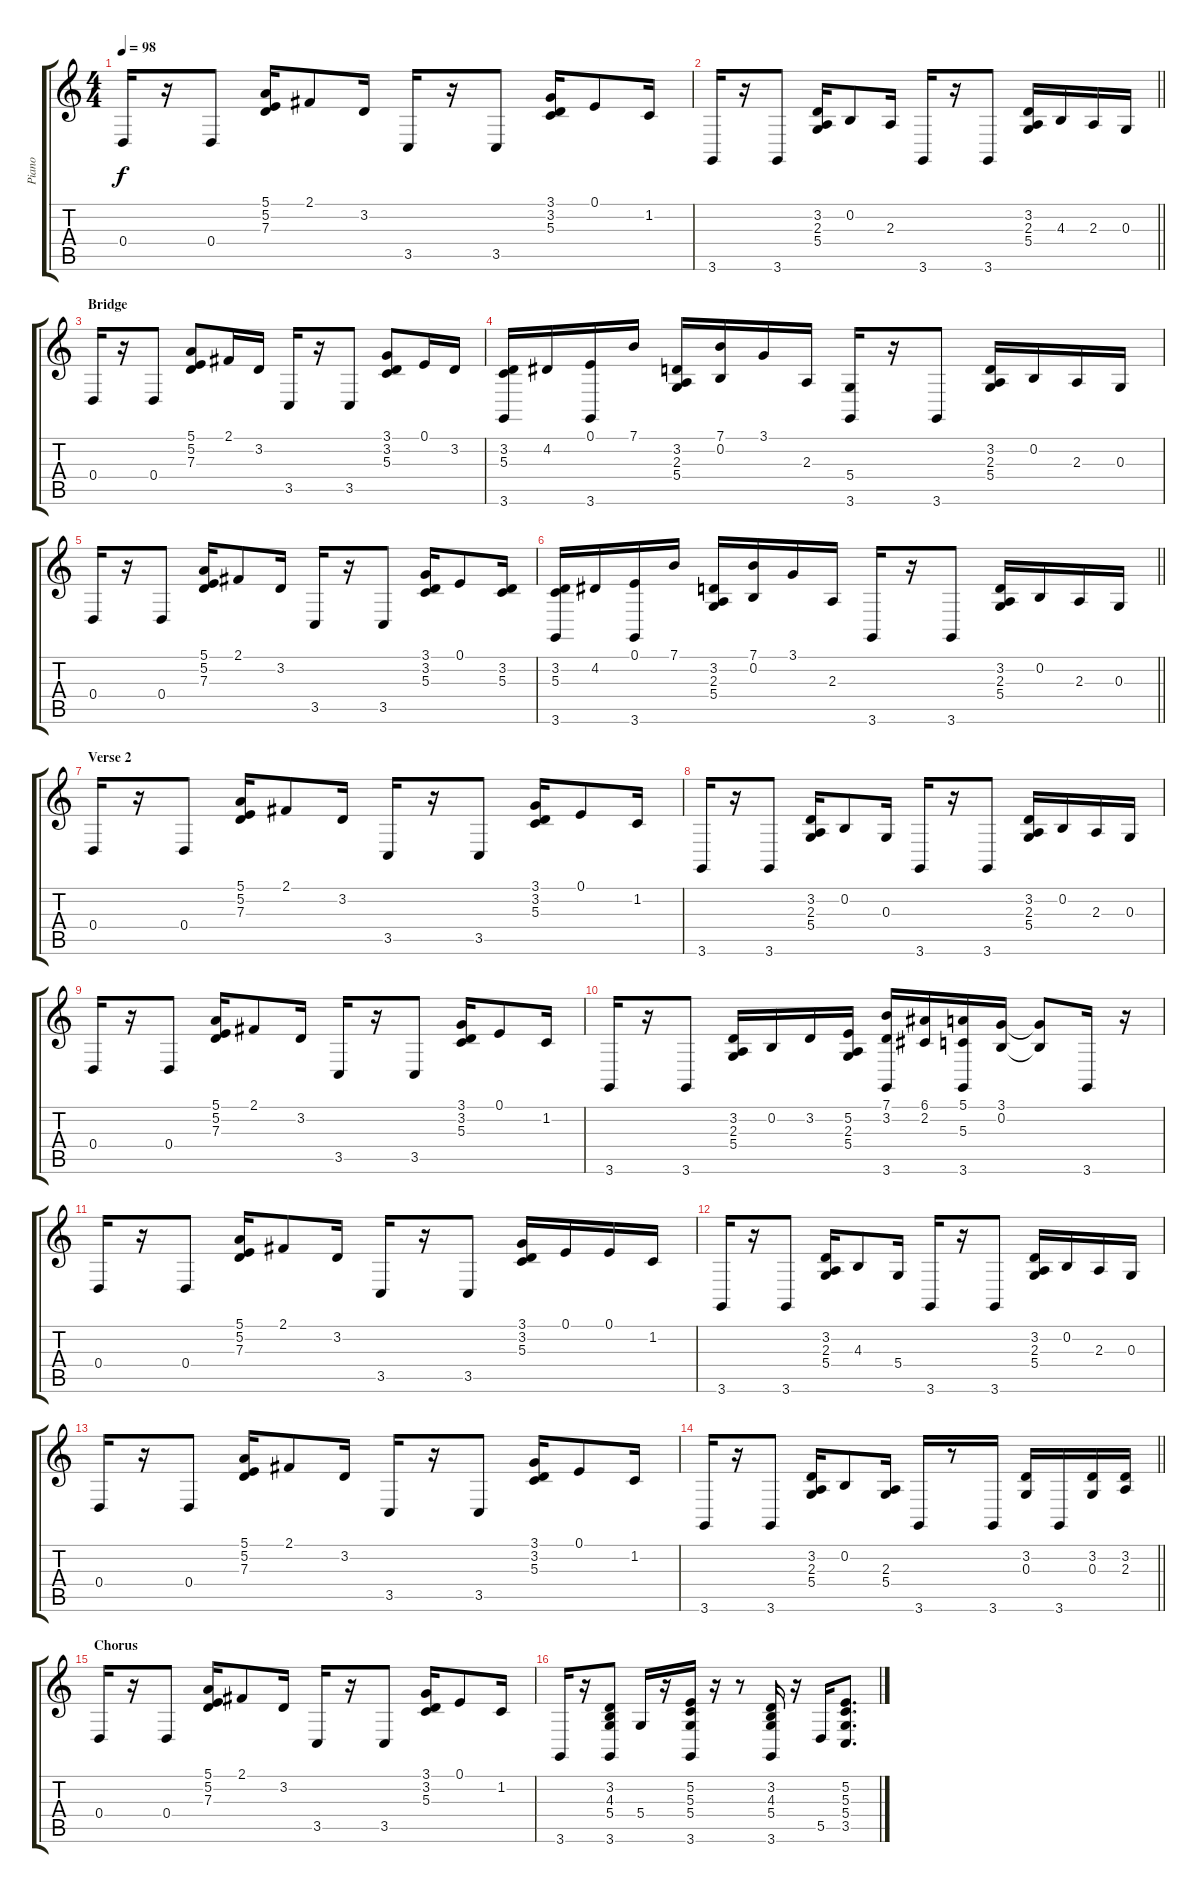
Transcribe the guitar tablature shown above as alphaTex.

\track ("Piano" "Piano") {instrument acousticgrandpiano}
\staff {score tabs}
\tuning (E4 B3 G3 D3 A2 E2) {hide}
\ts (4 4)
\tempo 98
\clef g2
\ks c
0.4.16{dy f} r.16 0.4.8 (5.1 5.2 7.3).16 2.1.8 3.2.16 3.5.16 r.16 3.5.8 (3.1 3.2 5.3).16 0.1.8 1.2.16 |
\barLineRight lightlight
3.6.16 r.16 3.6.8 (3.2 2.3 5.4).16 0.2.8 2.3.16 3.6.16 r.16 3.6.8 (3.2 2.3 5.4).16 4.3.16 2.3.16 0.3.16 |
\section ("" "Bridge")
0.4.16 r.16 0.4.8 (5.1 5.2 7.3).8 2.1.16 3.2.16 3.5.16 r.16 3.5.8 (3.1 3.2 5.3).8 0.1.16 3.2.16 |
(3.2 5.3 3.6).16 4.2.16 (0.1 3.6).16 7.1.16 (3.2 2.3 5.4).16 (7.1 0.2).16 3.1.16 2.3.16 (5.4 3.6).16 r.16 3.6.8 (3.2 2.3 5.4).16 0.2.16 2.3.16 0.3.16 |
0.4.16 r.16 0.4.8 (5.1 5.2 7.3).16 2.1.8 3.2.16 3.5.16 r.16 3.5.8 (3.1 3.2 5.3).16 0.1.8 (3.2 5.3).16 |
\barLineRight lightlight
(3.2 5.3 3.6).16 4.2.16 (0.1 3.6).16 7.1.16 (3.2 2.3 5.4).16 (7.1 0.2).16 3.1.16 2.3.16 3.6.16 r.16 3.6.8 (3.2 2.3 5.4).16 0.2.16 2.3.16 0.3.16 |
\section ("" "Verse 2")
0.4.16 r.16 0.4.8 (5.1 5.2 7.3).16 2.1.8 3.2.16 3.5.16 r.16 3.5.8 (3.1 3.2 5.3).16 0.1.8 1.2.16 |
3.6.16 r.16 3.6.8 (3.2 2.3 5.4).16 0.2.8 0.3.16 3.6.16 r.16 3.6.8 (3.2 2.3 5.4).16 0.2.16 2.3.16 0.3.16 |
0.4.16 r.16 0.4.8 (5.1 5.2 7.3).16 2.1.8 3.2.16 3.5.16 r.16 3.5.8 (3.1 3.2 5.3).16 0.1.8 1.2.16 |
3.6.16 r.16 3.6.8 (3.2 2.3 5.4).16 0.2.16 3.2.16 (5.2 2.3 5.4).16 (7.1 3.2 3.6).16 (6.1 2.2).16 (5.1 5.3 3.6).16 (3.1 0.2).16 (3.1{t} 0.2{t}).8 3.6.16 r.16 |
0.4.16 r.16 0.4.8 (5.1 5.2 7.3).16 2.1.8 3.2.16 3.5.16 r.16 3.5.8 (3.1 3.2 5.3).16 0.1.16 0.1.16 1.2.16 |
3.6.16 r.16 3.6.8 (3.2 2.3 5.4).16 4.3.8 5.4.16 3.6.16 r.16 3.6.8 (3.2 2.3 5.4).16 0.2.16 2.3.16 0.3.16 |
0.4.16 r.16 0.4.8 (5.1 5.2 7.3).16 2.1.8 3.2.16 3.5.16 r.16 3.5.8 (3.1 3.2 5.3).16 0.1.8 1.2.16 |
\barLineRight lightlight
3.6.16 r.16 3.6.8 (3.2 2.3 5.4).16 0.2.8 (2.3 5.4).16 3.6.16 r.8 3.6.16 (3.2 0.3).16 3.6.16 (3.2 0.3).16 (3.2 2.3).16 |
\section ("" "Chorus")
0.4.16 r.16 0.4.8 (5.1 5.2 7.3).16 2.1.8 3.2.16 3.5.16 r.16 3.5.8 (3.1 3.2 5.3).16 0.1.8 1.2.16 |
3.6.16 r.16 (3.2 4.3 5.4 3.6).8 5.4.16 r.16 (5.2 5.3 5.4 3.6).16 r.16 r.8 (3.2 4.3 5.4 3.6).16 r.16 5.5.16 (5.2 5.3 5.4 3.5).8{d}
